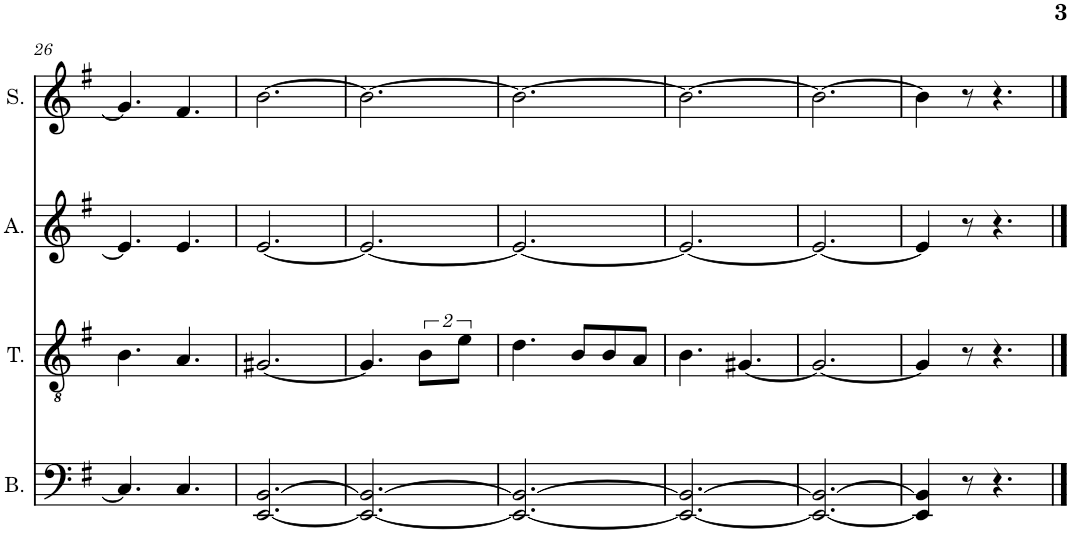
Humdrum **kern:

**kern	**kern	**kern	**kern
*part4	*part3	*part2	*part1
*staff4	*staff3	*staff2	*staff1
*I"Bass	*I"Tenor	*I"Alto	*I"Soprano
*I'B.	*I'T.	*I'A.	*I'S.
!!LO:PB:g=z
*clefF4	*clefGv2	*clefG2	*clefG2
*k[f#]	*k[f#]	*k[f#]	*k[f#]
*M6/8	*M6/8	*M6/8	*M6/8
=26	=26	=26	=26
4.C/]	4.B\	4.e/]	4.g/]
4.C/	4.A/	4.e/	4.f#/
=27	=27	=27	=27
[2.EE/ [2.BB/	[2.G#X/	[2.e/	[2.b\
=28	=28	=28	=28
2.EE/_ 2.BB/_	4.G#/]	2.e/_	2.b\_
.	16%3B\L	.	.
.	16%3e\J	.	.
=29	=29	=29	=29
2.EE/_ 2.BB/_	4.d\	2.e/_	2.b\_
.	8B/L	.	.
.	8B/	.	.
.	8A/J	.	.
=30	=30	=30	=30
2.EE/_ 2.BB/_	4.B\	2.e/_	2.b\_
.	[4.G#X/	.	.
=31	=31	=31	=31
2.EE/_ 2.BB/_	2.G#/_	2.e/_	2.b\_
=32	=32	=32	=32
4EE/] 4BB/]	4G#/]	4e/]	4b\]
8r	8r	8r	8r
4.r	4.r	4.r	4.r
==	==	==	==
*-	*-	*-	*-
